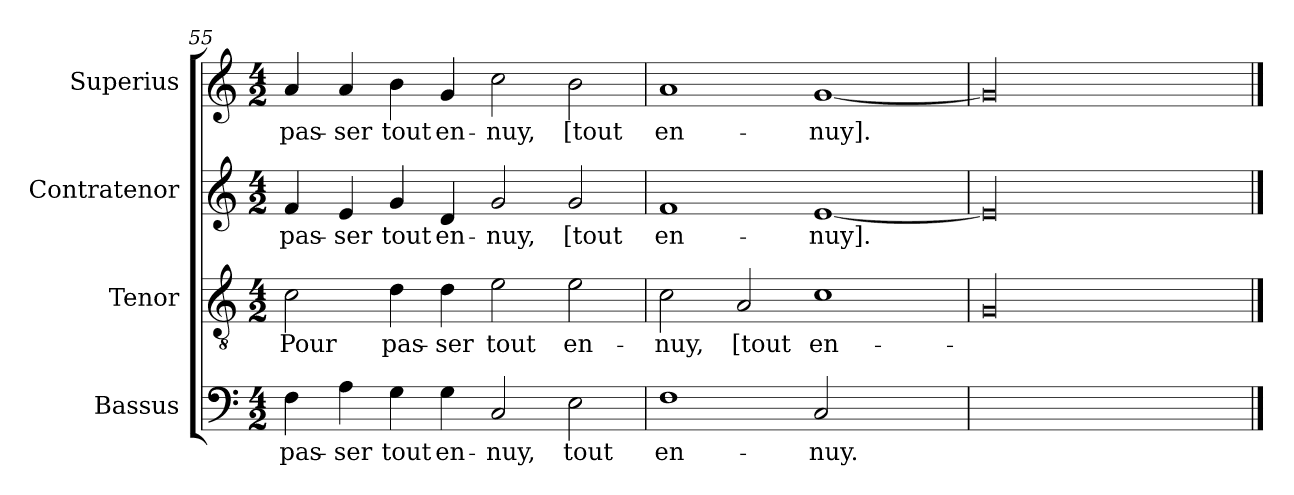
**kern	**text	**kern	**text	**kern	**text	**kern	**text
*part4	*part4	*part3	*part3	*part2	*part2	*part1	*part1
*staff4	*staff4	*staff3	*staff3	*staff2	*staff2	*staff1	*staff1
*I"Bassus	*	*I"Tenor	*	*I"Contratenor	*	*I"Superius	*
*	*	*I'T	*	*	*	*	*
*clefF4	*	*clefGv2	*	*clefG2	*	*clefG2	*
*k[]	*	*k[]	*	*k[]	*	*k[]	*
*M4/2	*	*M4/2	*	*M4/2	*	*M4/2	*
=55	=55	=55	=55	=55	=55	=55	=55
4F	pas-	2c	-Pour	4f	pas-	4a	pas-
4A	-ser	.	.	4e	-ser	4a	-ser
4G	-tout	4d	pas-	4g	-tout	4b	-tout
4G	en-	4d	-ser	4d	en-	4g	en-
2C	-nuy,	2e	-tout	2g	-nuy,	2cc	-nuy,
2E	-tout	2e	en-	2g	-[tout	2b	-[tout
=56	=56	=56	=56	=56	=56	=56	=56
1F	en-	2c	-nuy,	1f	en-	1a	en-
.	.	2A	-[tout	.	.	.	.
2C	-nuy.	1c	en-	[1e	-nuy].	[1g	-nuy].
2ryy	.	.	.	.	.	.	.
=57	=57	=57	=57	=57	=57	=57	=57
00ryy	.	00G	.	00e]	.	00g]	.
==	==	==	==	==	==	==	==
*-	*-	*-	*-	*-	*-	*-	*-
